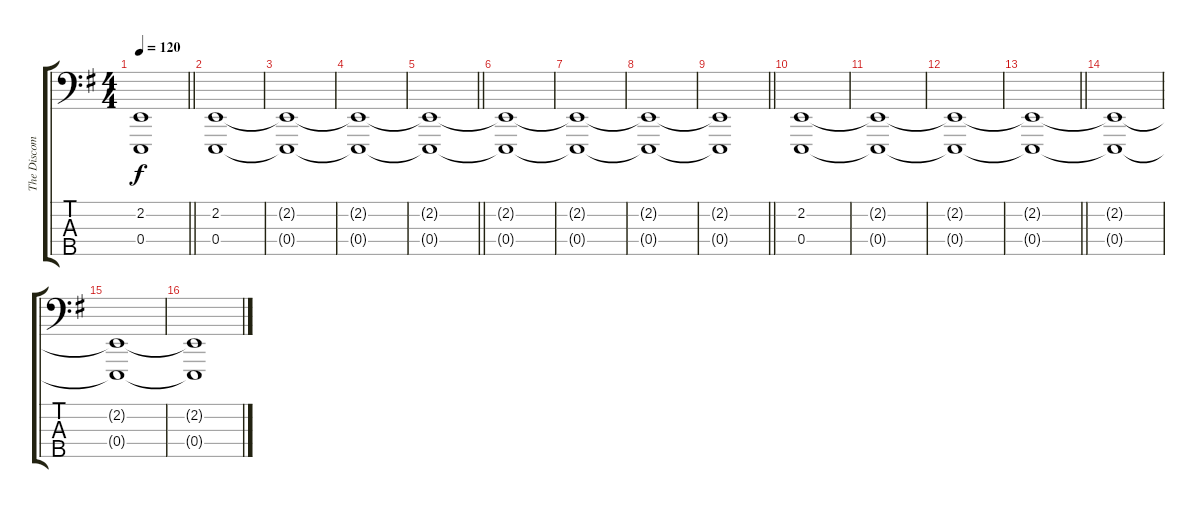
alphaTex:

\track ("The Discomforter" "The Discom") {instrument lead1square}
\staff {score tabs}
\tuning (G2 D2 A1 E1 B0) {hide}
\ts (4 4)
\tempo 120
\clef f4
\barLineRight lightlight
\ks eminor
(2.2{t} 0.4{t}).1{dy f} |
\section ("" "")
(2.2 0.4).1 |
(2.2{t} 0.4{t}).1 |
(2.2{t} 0.4{t}).1 |
\barLineRight lightlight
(2.2{t} 0.4{t}).1 |
(2.2{t} 0.4{t}).1 |
(2.2{t} 0.4{t}).1 |
(2.2{t} 0.4{t}).1 |
\barLineRight lightlight
(2.2{t} 0.4{t}).1 |
(2.2 0.4).1 |
(2.2{t} 0.4{t}).1 |
(2.2{t} 0.4{t}).1 |
\barLineRight lightlight
(2.2{t} 0.4{t}).1 |
(2.2{t} 0.4{t}).1 |
(2.2{t} 0.4{t}).1 |
(2.2{t} 0.4{t}).1
